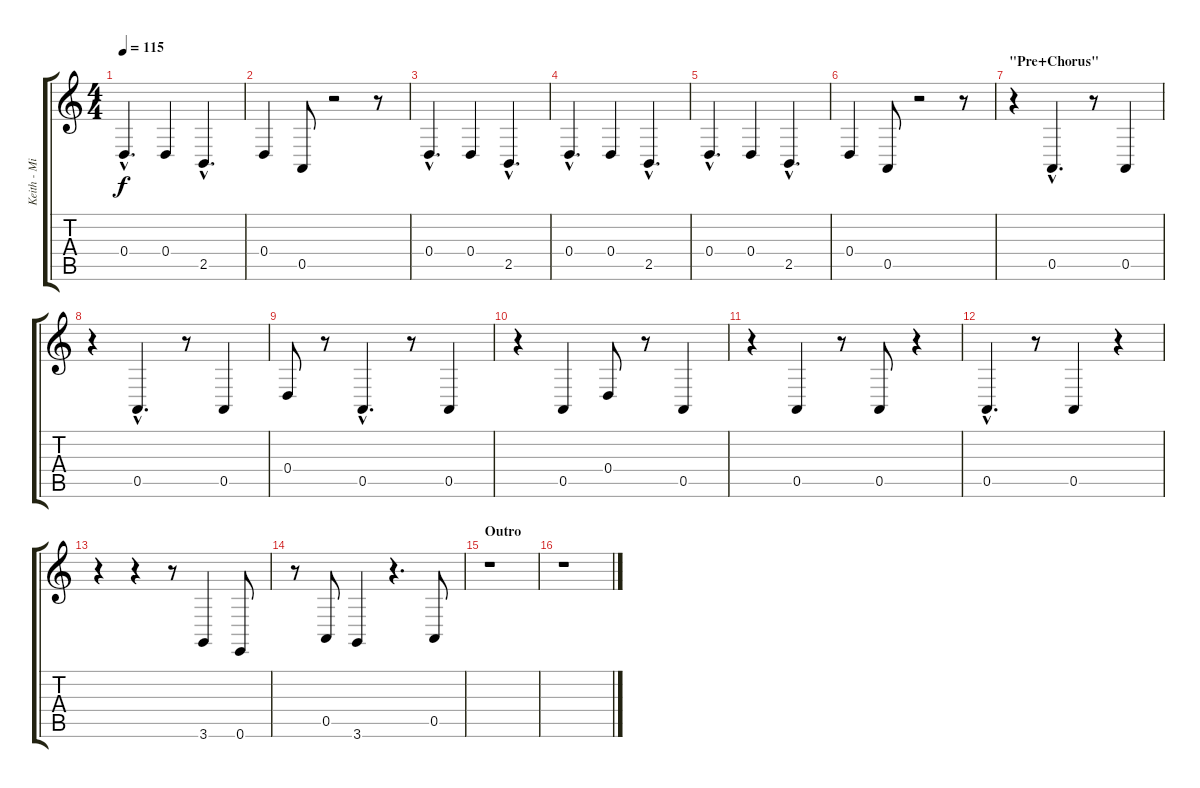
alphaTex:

\track ("Keith - Mini Moog" "Keith - Mi") {instrument lead2sawtooth}
\staff {score tabs}
\tuning (E4 B3 G3 D3 A2 E2) {hide}
\ts (4 4)
\tempo 115
\clef g2
\ks c
0.4{hac}.4{d dy f} 0.4.4 2.5{hac}.4{d} |
0.4.4 0.5.8 r.2 r.8 |
0.4{hac}.4{d} 0.4.4 2.5{hac}.4{d} |
0.4{hac}.4{d} 0.4.4 2.5{hac}.4{d} |
0.4{hac}.4{d} 0.4.4 2.5{hac}.4{d} |
0.4.4 0.5.8 r.2 r.8 |
\section ("" "\"Pre+Chorus\"")
r.4 0.5{hac}.4{d} r.8 0.5.4 |
r.4 0.5{hac}.4{d} r.8 0.5.4 |
0.4.8 r.8 0.5{hac}.4{d} r.8 0.5.4 |
r.4 0.5.4 0.4.8 r.8 0.5.4 |
r.4 0.5.4 r.8 0.5.8 r.4 |
0.5{hac}.4{d} r.8 0.5.4 r.4 |
r.4 r.4 r.8 3.6.4 0.6.8 |
r.8 0.5.8 3.6.4 r.4{d} 0.5.8 |
\section ("" "Outro")
r.1 |
r.1
